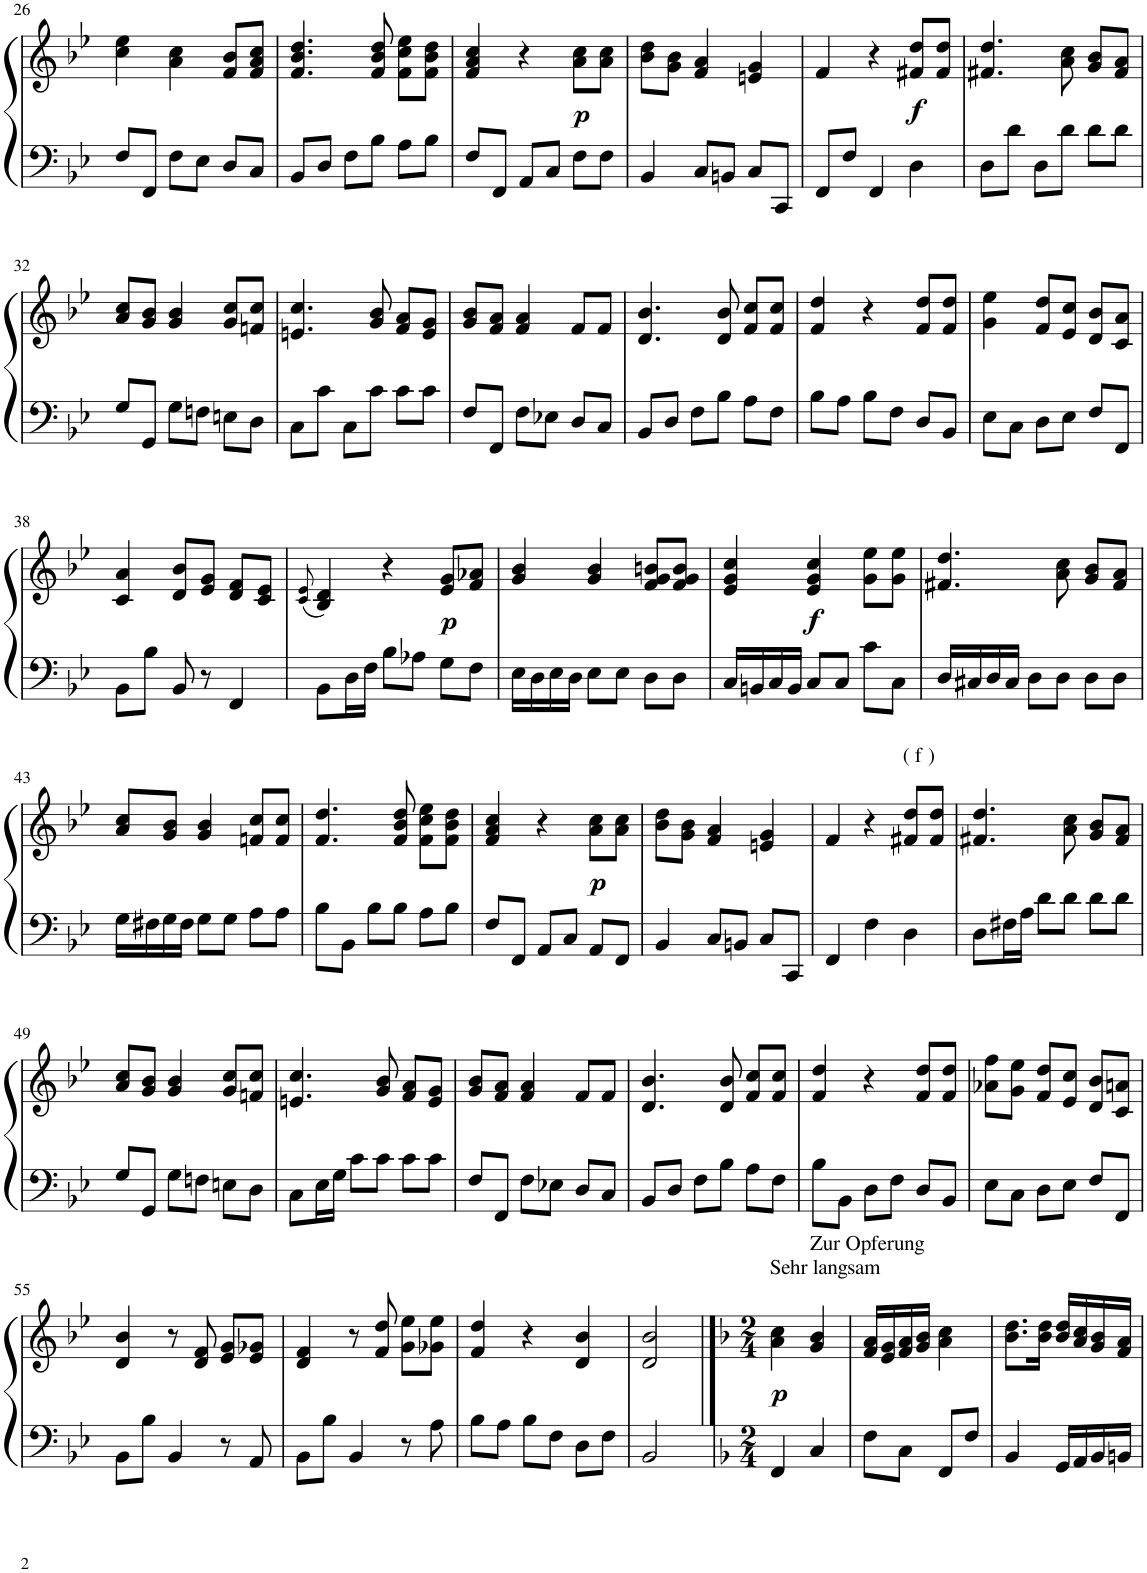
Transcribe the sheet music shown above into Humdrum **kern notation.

**kern	**kern	**dynam
*part1	*part1	*part1
*staff2	*staff1	*staff1/2
*I"[Organ [manuals]] (a)	*	*
!!LO:PB:g=z
*clefF4	*clefG2	*
*k[b-e-]	*k[b-e-]	*
*B-:	*B-:	*
*M3/4	*M3/4	*
=26	=26	=26
8F/L	4cc\ 4ee-\	.
8FF/J	.	.
8F\L	4a\ 4cc\	.
8E-\J	.	.
8D/L	8f/ 8b-/L	.
8C/J	8f/ 8a/ 8cc/J	.
=27	=27	=27
8BB-/L	4.f/ 4.b-/ 4.dd/	.
8D/J	.	.
8F\L	.	.
8B-\J	8f/ 8b-/ 8dd/	.
8A\L	8f\ 8cc\ 8ee-\L	.
8B-\J	8f\ 8b-\ 8dd\J	.
=28	=28	=28
8F/L	4f/ 4a/ 4cc/	.
8FF/J	.	.
8AA/L	4r	.
8C/J	.	.
!	!	!LO:DY:b
8F\L	8a\ 8cc\L	p
8F\J	8a\ 8cc\J	.
=29	=29	=29
4BB-/	8b-\ 8dd\L	.
.	8g\ 8b-\J	.
8C/L	4f/ 4a/	.
8BBn/J	.	.
8C/L	4en/ 4g/	.
8CC/J	.	.
=30	=30	=30
8FF/L	4f/	.
8F/J	.	.
4FF/	4r	.
!	!	!LO:DY:b
4D\	8f#X/ 8dd/L	f
.	8f#/ 8dd/J	.
=31	=31	=31
8D\L	4.f#X/ 4.dd/	.
8d\J	.	.
8D\L	.	.
8d\J	8a\ 8cc\	.
8d\L	8g/ 8b-/L	.
8d\J	8f#/ 8a/J	.
!!LO:LB:g=z
=32	=32	=32
8G/L	8a/ 8cc/L	.
8GG/J	8g/ 8b-/J	.
8G\L	4g/ 4b-/	.
8Fn\J	.	.
8En\L	8g/ 8cc/L	.
8D\J	8fn/ 8cc/J	.
=33	=33	=33
8C\L	4.en/ 4.cc/	.
8c\J	.	.
8C\L	.	.
8c\J	8g/ 8b-/	.
8c\L	8f/ 8a/L	.
8c\J	8e/ 8g/J	.
=34	=34	=34
8F/L	8g/ 8b-/L	.
8FF/J	8f/ 8a/J	.
8F\L	4f/ 4a/	.
8E-X\J	.	.
8D/L	8f/L	.
8C/J	8f/J	.
=35	=35	=35
8BB-/L	4.d/ 4.b-/	.
8D/J	.	.
8F\L	.	.
8B-\J	8d/ 8b-/	.
8A\L	8f/ 8cc/L	.
8F\J	8f/ 8cc/J	.
=36	=36	=36
8B-\L	4f/ 4dd/	.
8A\J	.	.
8B-\L	4r	.
8F\J	.	.
8D/L	8f/ 8dd/L	.
8BB-/J	8f/ 8dd/J	.
=37	=37	=37
8E-\L	4g\ 4ee-\	.
8C\J	.	.
8D\L	8f/ 8dd/L	.
8E-\J	8e-/ 8cc/J	.
8F/L	8d/ 8b-/L	.
8FF/J	8c/ 8a/J	.
!!LO:LB:g=z
=38	=38	=38
8BB-\L	4c/ 4a/	.
8B-\J	.	.
8BB-/	8d/ 8b-/L	.
8r	8e-/ 8g/J	.
4FF/	8d/ 8f/L	.
.	8c/ 8e-/J	.
=39	=39	=39
.	(8qc/ 8qe-/	.
8BB-\L	4B-/ 4d/)	.
16D\L	.	.
16F\JJ	.	.
8B-\L	4r	.
8A-X\J	.	.
!	!	!LO:DY:b
8G\L	8e-/ 8g/L	p
8F\J	8f/ 8a-X/J	.
=40	=40	=40
16E-\LL	4g/ 4b-/	.
16D\	.	.
16E-\	.	.
16D\JJ	.	.
8E-\L	4g/ 4b-/	.
8E-\J	.	.
8D\L	8f/ 8g/ 8bn/L	.
8D\J	8f/ 8g/ 8b/J	.
=41	=41	=41
16C/LL	4e-/ 4g/ 4cc/	.
16BBn/	.	.
16C/	.	.
16BB/JJ	.	.
!	!	!LO:DY:b
8C/L	4e-/ 4g/ 4cc/	f
8C/J	.	.
8c\L	8g\ 8ee-\L	.
8C\J	8g\ 8ee-\J	.
=42	=42	=42
16D/LL	4.f#X/ 4.dd/	.
16C#X/	.	.
16D/	.	.
16C#/JJ	.	.
8D\L	.	.
8D\J	8a\ 8cc\	.
8D\L	8g/ 8b-/L	.
8D\J	8f#/ 8a/J	.
!!LO:LB:g=z
=43	=43	=43
16G\LL	8a/ 8cc/L	.
16F#X\	.	.
16G\	8g/ 8b-/J	.
16F#\JJ	.	.
8G\L	4g/ 4b-/	.
8G\J	.	.
8A\L	8fn/ 8cc/L	.
8A\J	8f/ 8cc/J	.
=44	=44	=44
8B-\L	4.f/ 4.dd/	.
8BB-\J	.	.
8B-\L	.	.
8B-\J	8f/ 8b-/ 8dd/	.
8A\L	8f\ 8cc\ 8ee-\L	.
8B-\J	8f\ 8b-\ 8dd\J	.
=45	=45	=45
8F/L	4f/ 4a/ 4cc/	.
8FF/J	.	.
8AA/L	4r	.
8C/J	.	.
!	!	!LO:DY:b
8AA/L	8a\ 8cc\L	p
8FF/J	8a\ 8cc\J	.
=46	=46	=46
4BB-/	8b-\ 8dd\L	.
.	8g\ 8b-\J	.
8C/L	4f/ 4a/	.
8BBn/J	.	.
8C/L	4en/ 4g/	.
8CC/J	.	.
=47	=47	=47
4FF/	4f/	.
4F\	4r	.
!	!LO:TX:a:t=( f )	!
4D\	8f#X/ 8dd/L	.
.	8f#/ 8dd/J	.
=48	=48	=48
8D\L	4.f#X/ 4.dd/	.
16F#X\L	.	.
16A\JJ	.	.
8d\L	.	.
8d\J	8a\ 8cc\	.
8d\L	8g/ 8b-/L	.
8d\J	8f#/ 8a/J	.
!!LO:LB:g=z
=49	=49	=49
8G/L	8a/ 8cc/L	.
8GG/J	8g/ 8b-/J	.
8G\L	4g/ 4b-/	.
8Fn\J	.	.
8En\L	8g/ 8cc/L	.
8D\J	8fn/ 8cc/J	.
=50	=50	=50
8C\L	4.en/ 4.cc/	.
16E-\L	.	.
16G\JJ	.	.
8c\L	.	.
8c\J	8g/ 8b-/	.
8c\L	8f/ 8a/L	.
8c\J	8e/ 8g/J	.
=51	=51	=51
8F/L	8g/ 8b-/L	.
8FF/J	8f/ 8a/J	.
8F\L	4f/ 4a/	.
8E-X\J	.	.
8D/L	8f/L	.
8C/J	8f/J	.
=52	=52	=52
8BB-/L	4.d/ 4.b-/	.
8D/J	.	.
8F\L	.	.
8B-\J	8d/ 8b-/	.
8A\L	8f/ 8cc/L	.
8F\J	8f/ 8cc/J	.
=53	=53	=53
8B-\L	4f/ 4dd/	.
8BB-\J	.	.
8D\L	4r	.
8F\J	.	.
8D/L	8f/ 8dd/L	.
8BB-/J	8f/ 8dd/J	.
=54	=54	=54
8E-\L	8a-X\ 8ff\L	.
8C\J	8g\ 8ee-\J	.
8D\L	8f/ 8dd/L	.
8E-\J	8e-/ 8cc/J	.
8F/L	8d/ 8b-/L	.
8FF/J	8c/ 8an/J	.
!!LO:LB:g=z
=55	=55	=55
8BB-\L	4d/ 4b-/	.
8B-\J	.	.
4BB-/	8r	.
.	8d/ 8f/	.
8r	8e-/ 8g/L	.
8AA/	8e-/ 8g-X/J	.
=56	=56	=56
8BB-\L	4d/ 4f/	.
8B-\J	.	.
4BB-/	8r	.
.	8f/ 8dd/	.
8r	8g\ 8ee-\L	.
8A\	8g-X\ 8ee-\J	.
=57	=57	=57
8B-\L	4f/ 4dd/	.
8A\J	.	.
8B-\L	4r	.
8F\J	.	.
8D\L	4d/ 4b-/	.
8F\J	.	.
=58	=58	=58
2BB-/	2d/ 2b-/	.
==59	==59	==59
*k[b-]	*k[b-]	*
*F:	*F:	*
*M2/4	*M2/4	*
!	!LO:TX:a:t=Sehr langsam	!
!	!	!LO:DY:b
4FF/	4a\ 4cc\	p
!	!LO:TX:a:t=Zur Opferung	!
4C/	4g/ 4b-/	.
=60	=60	=60
8F\L	16f/ 16a/LL	.
.	16e/ 16g/	.
8C\J	16f/ 16a/	.
.	16g/ 16b-/JJ	.
8FF/L	4a\ 4cc\	.
8F/J	.	.
=61	=61	=61
4BB-/	8.b-\ 8.dd\L	.
.	16b-\ 16dd\Jk	.
16GG/LL	16b-/ 16dd/LL	.
16AA/	16a/ 16cc/	.
16BB-/	16g/ 16b-/	.
16BBn/JJ	16f/ 16a/JJ	.
=	=	=
*-	*-	*-
